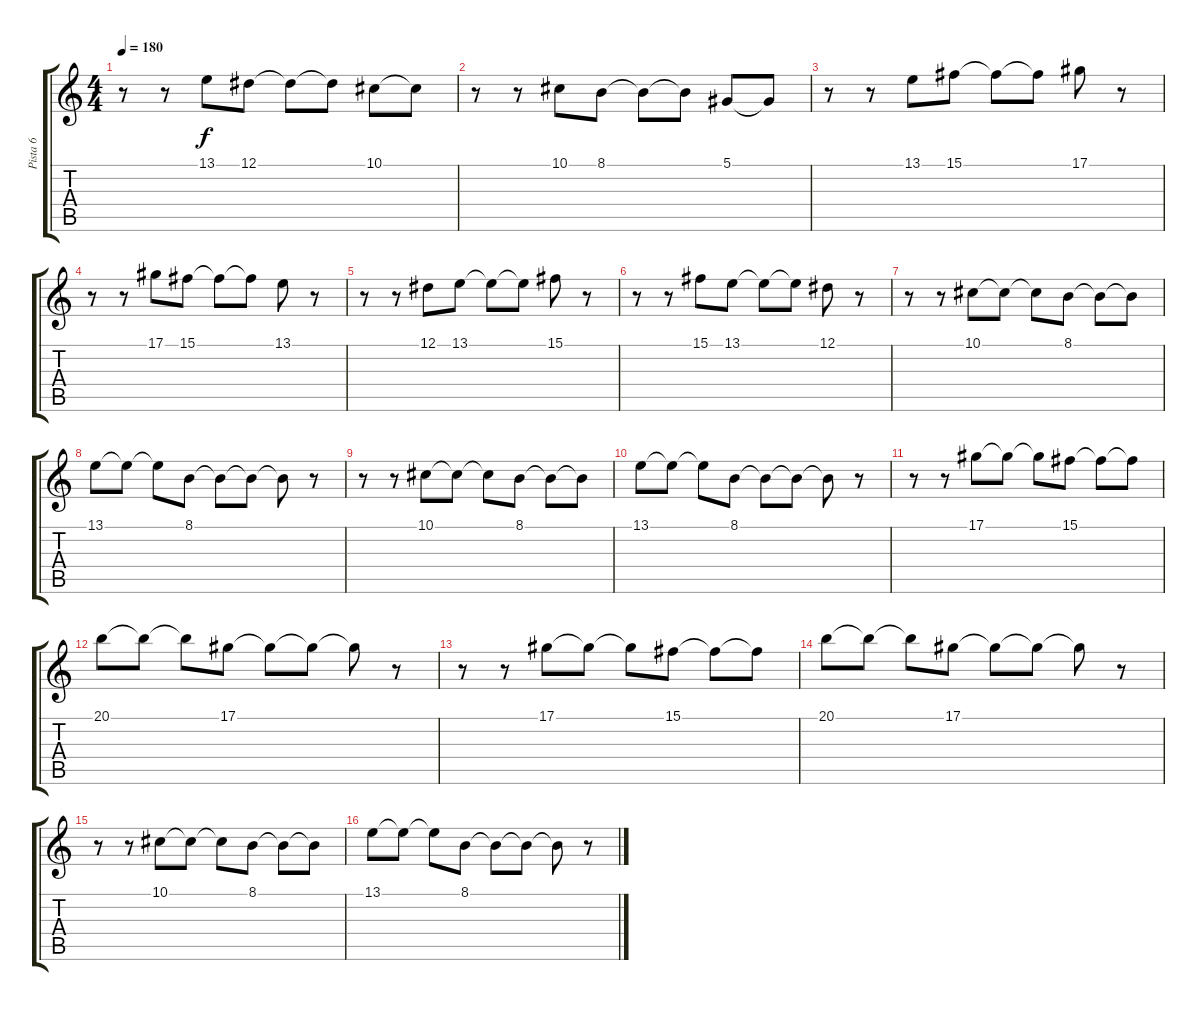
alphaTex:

\track ("Pista 6" "Pista 6") {instrument lead6voice}
\staff {score tabs}
\tuning (Eb4 Bb3 Gb3 Db3 Ab2 Eb2) {hide}
\ts (4 4)
\tempo 180
\clef g2
\ks c
r.8{dy f} r.8 13.1.8 12.1.8 12.1{t}.8 12.1{t}.8 10.1.8 10.1{t}.8 |
r.8 r.8 10.1.8 8.1.8 8.1{t}.8 8.1{t}.8 5.1.8 5.1{t}.8 |
r.8 r.8 13.1.8 15.1.8 15.1{t}.8 15.1{t}.8 17.1.8 r.8 |
r.8 r.8 17.1.8 15.1.8 15.1{t}.8 15.1{t}.8 13.1.8 r.8 |
r.8 r.8 12.1.8 13.1.8 13.1{t}.8 13.1{t}.8 15.1.8 r.8 |
r.8 r.8 15.1.8 13.1.8 13.1{t}.8 13.1{t}.8 12.1.8 r.8 |
r.8 r.8 10.1.8 10.1{t}.8 10.1{t}.8 8.1.8 8.1{t}.8 8.1{t}.8 |
13.1.8 13.1{t}.8 13.1{t}.8 8.1.8 8.1{t}.8 8.1{t}.8 8.1{t}.8 r.8 |
r.8 r.8 10.1.8 10.1{t}.8 10.1{t}.8 8.1.8 8.1{t}.8 8.1{t}.8 |
13.1.8 13.1{t}.8 13.1{t}.8 8.1.8 8.1{t}.8 8.1{t}.8 8.1{t}.8 r.8 |
r.8 r.8 17.1.8 17.1{t}.8 17.1{t}.8 15.1.8 15.1{t}.8 15.1{t}.8 |
20.1.8 20.1{t}.8 20.1{t}.8 17.1.8 17.1{t}.8 17.1{t}.8 17.1{t}.8 r.8 |
r.8 r.8 17.1.8 17.1{t}.8 17.1{t}.8 15.1.8 15.1{t}.8 15.1{t}.8 |
20.1.8 20.1{t}.8 20.1{t}.8 17.1.8 17.1{t}.8 17.1{t}.8 17.1{t}.8 r.8 |
r.8 r.8 10.1.8 10.1{t}.8 10.1{t}.8 8.1.8 8.1{t}.8 8.1{t}.8 |
13.1.8 13.1{t}.8 13.1{t}.8 8.1.8 8.1{t}.8 8.1{t}.8 8.1{t}.8 r.8
